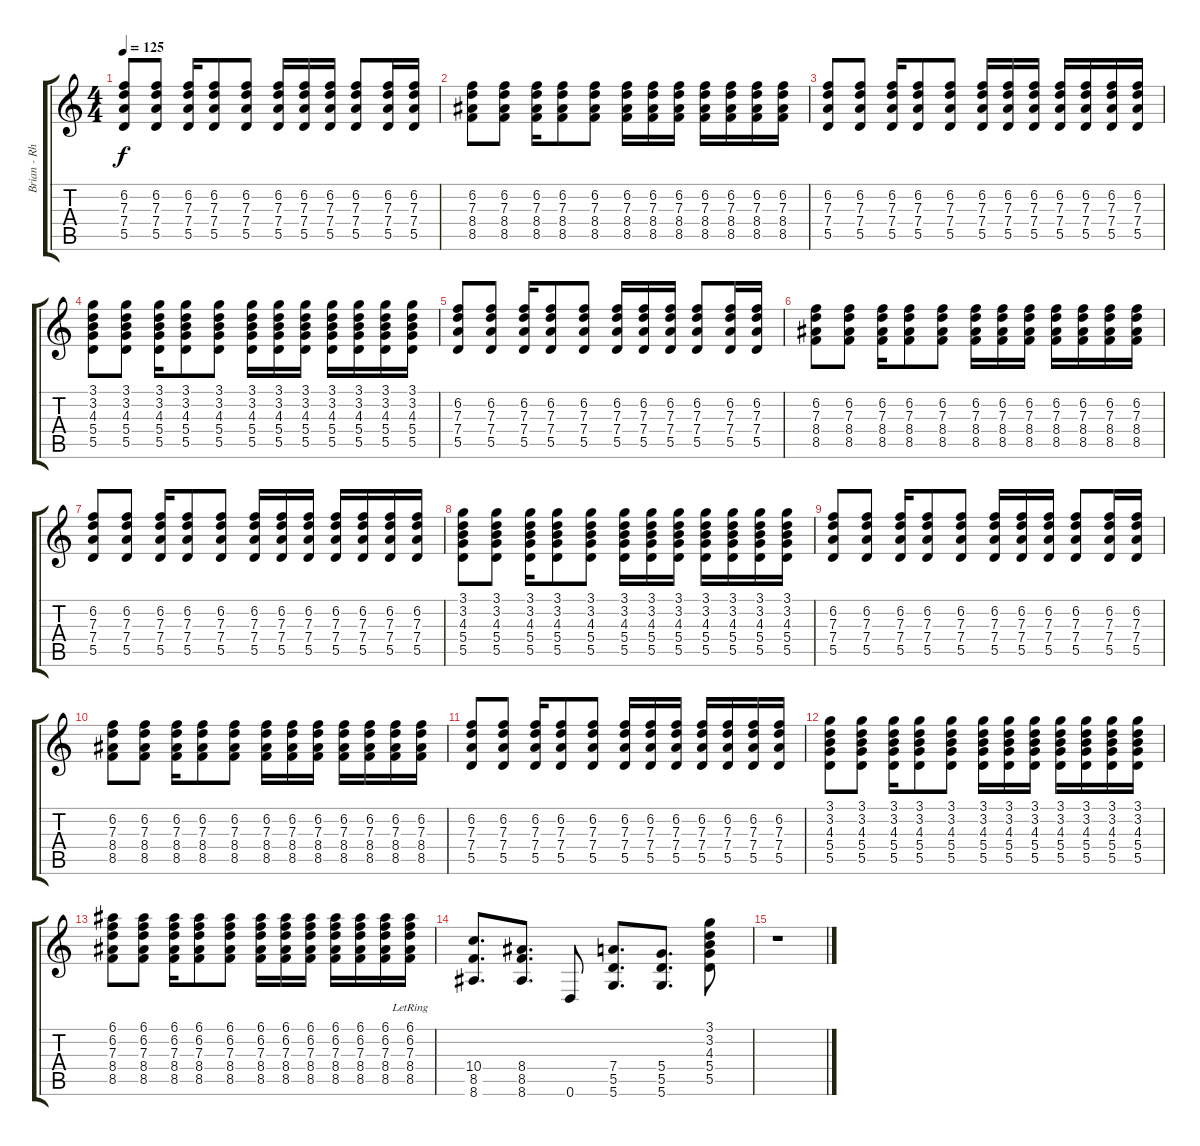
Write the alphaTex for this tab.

\track ("Brian - Rhythm Guitar" "Brian - Rh") {instrument electricguitarjazz}
\staff {score tabs}
\tuning (E4 B3 G3 D3 A2 D2) {hide}
\ts (4 4)
\tempo 125
\clef g2
\ks c
(6.2 7.3 7.4 5.5).8{dy f} (6.2 7.3 7.4 5.5).8 (6.2 7.3 7.4 5.5).16 (6.2 7.3 7.4 5.5).8 (6.2 7.3 7.4 5.5).8 (6.2 7.3 7.4 5.5).16 (6.2 7.3 7.4 5.5).16 (6.2 7.3 7.4 5.5).16 (6.2 7.3 7.4 5.5).8 (6.2 7.3 7.4 5.5).16 (6.2 7.3 7.4 5.5).16 |
(6.2 7.3 8.4 8.5).8 (6.2 7.3 8.4 8.5).8 (6.2 7.3 8.4 8.5).16 (6.2 7.3 8.4 8.5).8 (6.2 7.3 8.4 8.5).8 (6.2 7.3 8.4 8.5).16 (6.2 7.3 8.4 8.5).16 (6.2 7.3 8.4 8.5).16 (6.2 7.3 8.4 8.5).16 (6.2 7.3 8.4 8.5).16 (6.2 7.3 8.4 8.5).16 (6.2 7.3 8.4 8.5).16 |
(6.2 7.3 7.4 5.5).8 (6.2 7.3 7.4 5.5).8 (6.2 7.3 7.4 5.5).16 (6.2 7.3 7.4 5.5).8 (6.2 7.3 7.4 5.5).8 (6.2 7.3 7.4 5.5).16 (6.2 7.3 7.4 5.5).16 (6.2 7.3 7.4 5.5).16 (6.2 7.3 7.4 5.5).16 (6.2 7.3 7.4 5.5).16 (6.2 7.3 7.4 5.5).16 (6.2 7.3 7.4 5.5).16 |
(3.1 3.2 4.3 5.4 5.5).8 (3.1 3.2 4.3 5.4 5.5).8 (3.1 3.2 4.3 5.4 5.5).16 (3.1 3.2 4.3 5.4 5.5).8 (3.1 3.2 4.3 5.4 5.5).8 (3.1 3.2 4.3 5.4 5.5).16 (3.1 3.2 4.3 5.4 5.5).16 (3.1 3.2 4.3 5.4 5.5).16 (3.1 3.2 4.3 5.4 5.5).16 (3.1 3.2 4.3 5.4 5.5).16 (3.1 3.2 4.3 5.4 5.5).16 (3.1 3.2 4.3 5.4 5.5).16 |
(6.2 7.3 7.4 5.5).8 (6.2 7.3 7.4 5.5).8 (6.2 7.3 7.4 5.5).16 (6.2 7.3 7.4 5.5).8 (6.2 7.3 7.4 5.5).8 (6.2 7.3 7.4 5.5).16 (6.2 7.3 7.4 5.5).16 (6.2 7.3 7.4 5.5).16 (6.2 7.3 7.4 5.5).8 (6.2 7.3 7.4 5.5).16 (6.2 7.3 7.4 5.5).16 |
(6.2 7.3 8.4 8.5).8 (6.2 7.3 8.4 8.5).8 (6.2 7.3 8.4 8.5).16 (6.2 7.3 8.4 8.5).8 (6.2 7.3 8.4 8.5).8 (6.2 7.3 8.4 8.5).16 (6.2 7.3 8.4 8.5).16 (6.2 7.3 8.4 8.5).16 (6.2 7.3 8.4 8.5).16 (6.2 7.3 8.4 8.5).16 (6.2 7.3 8.4 8.5).16 (6.2 7.3 8.4 8.5).16 |
(6.2 7.3 7.4 5.5).8 (6.2 7.3 7.4 5.5).8 (6.2 7.3 7.4 5.5).16 (6.2 7.3 7.4 5.5).8 (6.2 7.3 7.4 5.5).8 (6.2 7.3 7.4 5.5).16 (6.2 7.3 7.4 5.5).16 (6.2 7.3 7.4 5.5).16 (6.2 7.3 7.4 5.5).16 (6.2 7.3 7.4 5.5).16 (6.2 7.3 7.4 5.5).16 (6.2 7.3 7.4 5.5).16 |
(3.1 3.2 4.3 5.4 5.5).8 (3.1 3.2 4.3 5.4 5.5).8 (3.1 3.2 4.3 5.4 5.5).16 (3.1 3.2 4.3 5.4 5.5).8 (3.1 3.2 4.3 5.4 5.5).8 (3.1 3.2 4.3 5.4 5.5).16 (3.1 3.2 4.3 5.4 5.5).16 (3.1 3.2 4.3 5.4 5.5).16 (3.1 3.2 4.3 5.4 5.5).16 (3.1 3.2 4.3 5.4 5.5).16 (3.1 3.2 4.3 5.4 5.5).16 (3.1 3.2 4.3 5.4 5.5).16 |
(6.2 7.3 7.4 5.5).8 (6.2 7.3 7.4 5.5).8 (6.2 7.3 7.4 5.5).16 (6.2 7.3 7.4 5.5).8 (6.2 7.3 7.4 5.5).8 (6.2 7.3 7.4 5.5).16 (6.2 7.3 7.4 5.5).16 (6.2 7.3 7.4 5.5).16 (6.2 7.3 7.4 5.5).8 (6.2 7.3 7.4 5.5).16 (6.2 7.3 7.4 5.5).16 |
(6.2 7.3 8.4 8.5).8 (6.2 7.3 8.4 8.5).8 (6.2 7.3 8.4 8.5).16 (6.2 7.3 8.4 8.5).8 (6.2 7.3 8.4 8.5).8 (6.2 7.3 8.4 8.5).16 (6.2 7.3 8.4 8.5).16 (6.2 7.3 8.4 8.5).16 (6.2 7.3 8.4 8.5).16 (6.2 7.3 8.4 8.5).16 (6.2 7.3 8.4 8.5).16 (6.2 7.3 8.4 8.5).16 |
(6.2 7.3 7.4 5.5).8 (6.2 7.3 7.4 5.5).8 (6.2 7.3 7.4 5.5).16 (6.2 7.3 7.4 5.5).8 (6.2 7.3 7.4 5.5).8 (6.2 7.3 7.4 5.5).16 (6.2 7.3 7.4 5.5).16 (6.2 7.3 7.4 5.5).16 (6.2 7.3 7.4 5.5).16 (6.2 7.3 7.4 5.5).16 (6.2 7.3 7.4 5.5).16 (6.2 7.3 7.4 5.5).16 |
(3.1 3.2 4.3 5.4 5.5).8 (3.1 3.2 4.3 5.4 5.5).8 (3.1 3.2 4.3 5.4 5.5).16 (3.1 3.2 4.3 5.4 5.5).8 (3.1 3.2 4.3 5.4 5.5).8 (3.1 3.2 4.3 5.4 5.5).16 (3.1 3.2 4.3 5.4 5.5).16 (3.1 3.2 4.3 5.4 5.5).16 (3.1 3.2 4.3 5.4 5.5).16 (3.1 3.2 4.3 5.4 5.5).16 (3.1 3.2 4.3 5.4 5.5).16 (3.1 3.2 4.3 5.4 5.5).16 |
(6.1 6.2 7.3 8.4 8.5).8 (6.1 6.2 7.3 8.4 8.5).8 (6.1 6.2 7.3 8.4 8.5).16 (6.1 6.2 7.3 8.4 8.5).8 (6.1 6.2 7.3 8.4 8.5).8 (6.1 6.2 7.3 8.4 8.5).16 (6.1 6.2 7.3 8.4 8.5).16 (6.1 6.2 7.3 8.4 8.5).16 (6.1 6.2 7.3 8.4 8.5).16 (6.1 6.2 7.3 8.4 8.5).16 (6.1 6.2 7.3 8.4 8.5).16 (6.1{lr} 6.2{lr} 7.3{lr} 8.4{lr} 8.5{lr}).16 |
(10.4 8.5 8.6).8{d} (8.4 8.5 8.6).8{d} 0.6.8 (7.4 5.5 5.6).8{d} (5.4 5.5 5.6).8{d} (3.1 3.2 4.3 5.4 5.5).8 |
r.1
